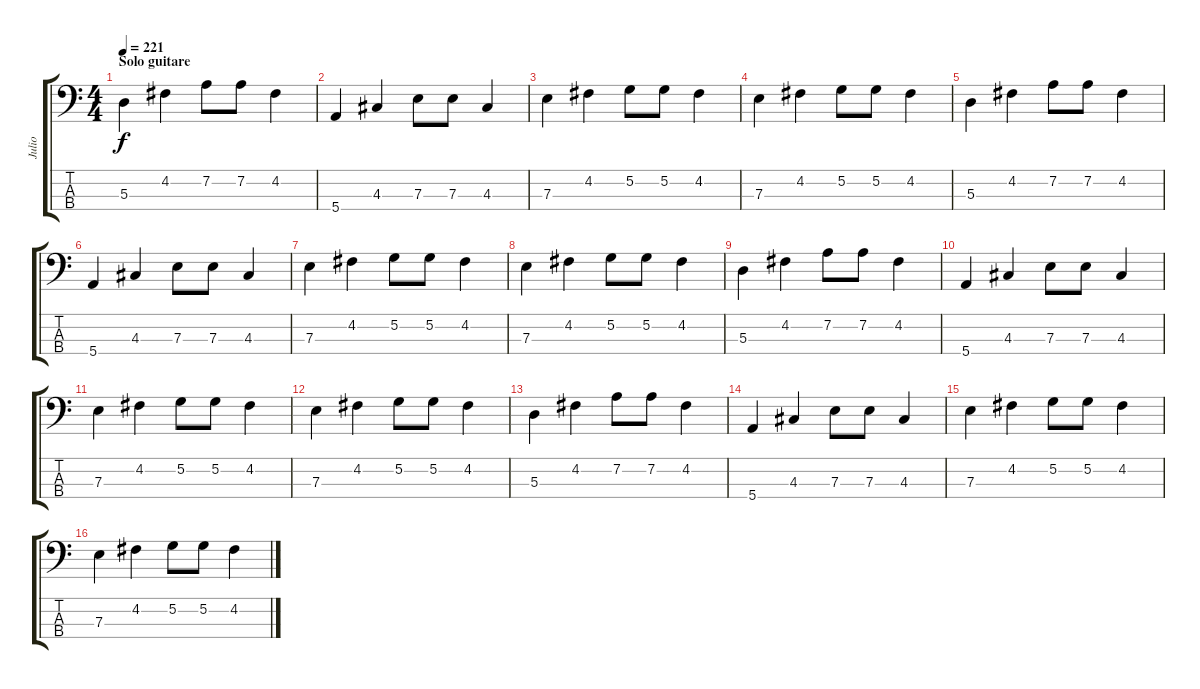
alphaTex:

\track ("Julio" "Julio") {instrument electricbassfinger}
\staff {score tabs}
\tuning (G2 D2 A1 E1) {hide}
\ts (4 4)
\section ("" "Solo guitare")
\tempo 221
\clef f4
\ks c
5.3.4{dy f} 4.2.4 7.2.8 7.2.8 4.2.4 |
5.4.4 4.3.4 7.3.8 7.3.8 4.3.4 |
7.3.4 4.2.4 5.2.8 5.2.8 4.2.4 |
7.3.4 4.2.4 5.2.8 5.2.8 4.2.4 |
5.3.4 4.2.4 7.2.8 7.2.8 4.2.4 |
5.4.4 4.3.4 7.3.8 7.3.8 4.3.4 |
7.3.4 4.2.4 5.2.8 5.2.8 4.2.4 |
7.3.4 4.2.4 5.2.8 5.2.8 4.2.4 |
5.3.4 4.2.4 7.2.8 7.2.8 4.2.4 |
5.4.4 4.3.4 7.3.8 7.3.8 4.3.4 |
7.3.4 4.2.4 5.2.8 5.2.8 4.2.4 |
7.3.4 4.2.4 5.2.8 5.2.8 4.2.4 |
5.3.4 4.2.4 7.2.8 7.2.8 4.2.4 |
5.4.4 4.3.4 7.3.8 7.3.8 4.3.4 |
7.3.4 4.2.4 5.2.8 5.2.8 4.2.4 |
7.3.4 4.2.4 5.2.8 5.2.8 4.2.4
